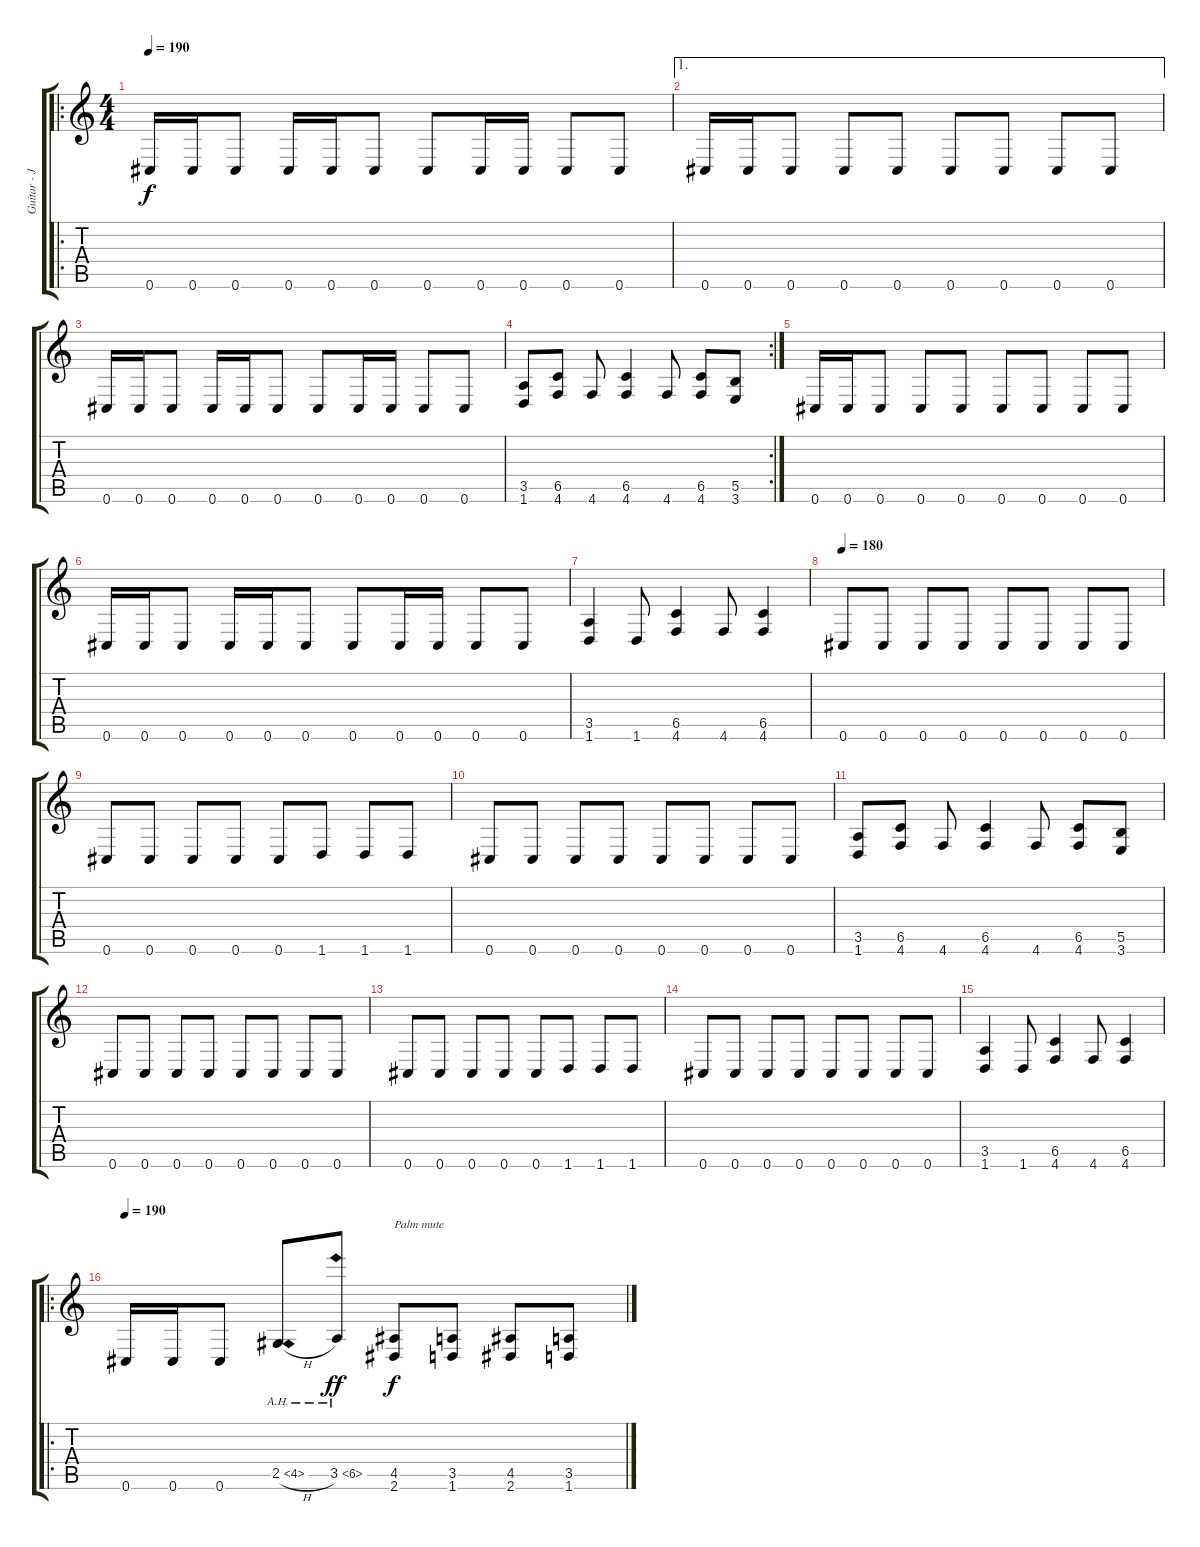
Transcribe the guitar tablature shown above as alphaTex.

\track ("Guitar - John" "Guitar - J") {instrument overdrivenguitar}
\staff {score tabs}
\tuning (Db4 Ab3 E3 B2 Gb2 Db2) {hide}
\ro
\ts (4 4)
\tempo 190
\clef g2
\ks c
0.6.16{dy f} 0.6.16 0.6.8 0.6.16 0.6.16 0.6.8 0.6.8 0.6.16 0.6.16 0.6.8 0.6.8 |
\ae 1
0.6.16 0.6.16 0.6.8 0.6.8 0.6.8 0.6.8 0.6.8 0.6.8 0.6.8 |
0.6.16 0.6.16 0.6.8 0.6.16 0.6.16 0.6.8 0.6.8 0.6.16 0.6.16 0.6.8 0.6.8 |
\rc 2
(3.5 1.6).8 (6.5 4.6).8 4.6.8 (6.5 4.6).4 4.6.8 (6.5 4.6).8 (5.5 3.6).8 |
0.6.16 0.6.16 0.6.8 0.6.8 0.6.8 0.6.8 0.6.8 0.6.8 0.6.8 |
0.6.16 0.6.16 0.6.8 0.6.16 0.6.16 0.6.8 0.6.8 0.6.16 0.6.16 0.6.8 0.6.8 |
(3.5 1.6).4 1.6.8 (6.5 4.6).4 4.6.8 (6.5 4.6).4 |
\tempo 180
0.6.8 0.6.8 0.6.8 0.6.8 0.6.8 0.6.8 0.6.8 0.6.8 |
0.6.8 0.6.8 0.6.8 0.6.8 0.6.8 1.6.8 1.6.8 1.6.8 |
0.6.8 0.6.8 0.6.8 0.6.8 0.6.8 0.6.8 0.6.8 0.6.8 |
(3.5 1.6).8 (6.5 4.6).8 4.6.8 (6.5 4.6).4 4.6.8 (6.5 4.6).8 (5.5 3.6).8 |
0.6.8 0.6.8 0.6.8 0.6.8 0.6.8 0.6.8 0.6.8 0.6.8 |
0.6.8 0.6.8 0.6.8 0.6.8 0.6.8 1.6.8 1.6.8 1.6.8 |
0.6.8 0.6.8 0.6.8 0.6.8 0.6.8 0.6.8 0.6.8 0.6.8 |
(3.5 1.6).4 1.6.8 (6.5 4.6).4 4.6.8 (6.5 4.6).4 |
\ro
\tempo 190
0.6.16 0.6.16 0.6.8 2.5{ah 2 h}.8 3.5{ah 3}.8{dy ff} (4.5 2.6).8{txt "Palm mute" dy f} (3.5 1.6).8 (4.5 2.6).8 (3.5 1.6).8
